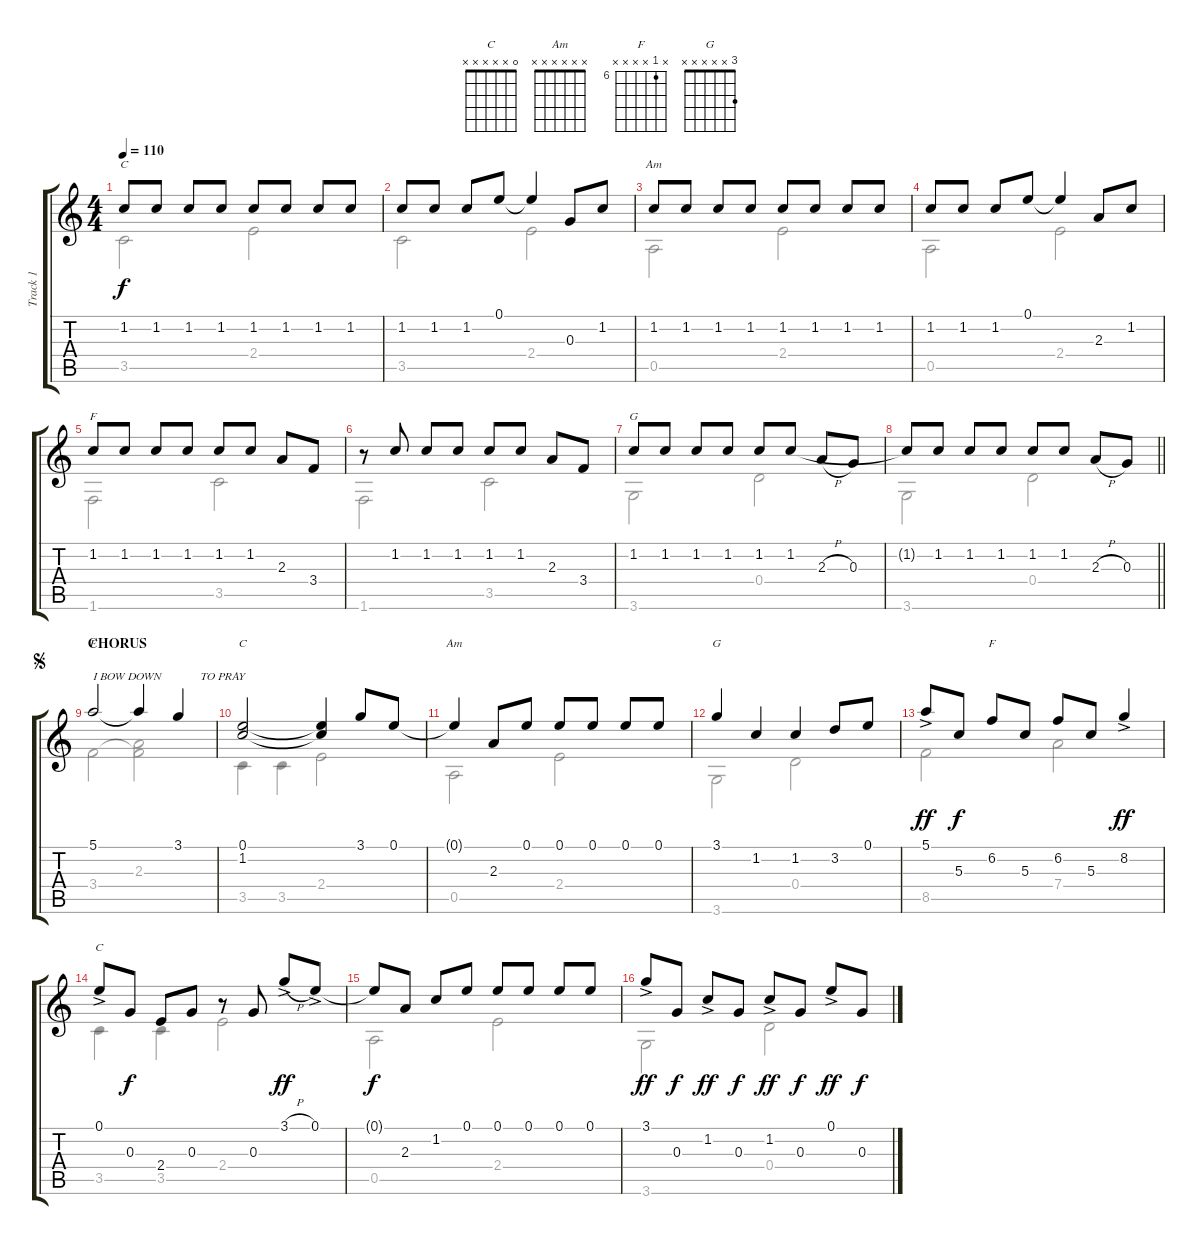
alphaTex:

\track ("Track 1" "Track 1") {instrument acousticguitarsteel}
\staff {score tabs}
\tuning (E4 B3 G3 D3 A2 E2) {hide}
\chord ("C" x 1 x x x x)
\chord ("Am" x 1 x x x x)
\chord ("F" x 1 x x x x)
\chord ("G" x 1 x x x x)
\chord ("F" 5 x x x x x)
\chord ("C" 0 1 x x x x)
\chord ("Am" x x x x x x)
\chord ("G" 3 x x x x x)
\chord ("F" x 6 x x x x) {firstfret 6}
\chord ("C" 0 x x x x x)
\voice
\ts (4 4)
\tempo 110
\clef g2
\ks c
1.2.8{ch "C" dy f} 1.2.8 1.2.8 1.2.8 1.2.8 1.2.8 1.2.8 1.2.8 |
1.2.8 1.2.8 1.2.8 0.1.8 0.1{t}.4 0.3.8 1.2.8 |
1.2.8{ch "Am"} 1.2.8 1.2.8 1.2.8 1.2.8 1.2.8 1.2.8 1.2.8 |
1.2.8 1.2.8 1.2.8 0.1.8 0.1{t}.4 2.3.8 1.2.8 |
1.2.8{ch "F"} 1.2.8 1.2.8 1.2.8 1.2.8 1.2.8 2.3.8 3.4.8 |
r.8 1.2.8 1.2.8 1.2.8 1.2.8 1.2.8 2.3.8 3.4.8 |
1.2.8{ch "G"} 1.2.8 1.2.8 1.2.8 1.2.8 1.2.8 2.3{h}.8 0.3.8 |
\barLineRight lightlight
1.2{t}.8 1.2.8 1.2.8 1.2.8 1.2.8 1.2.8 2.3{h}.8 0.3.8 |
\section ("" "CHORUS    ")
\jump segno
5.1.2{ch "F" txt "I BOW DOWN             TO PRAY"} 5.1{t}.4 3.1.4 |
(0.1 1.2).2{ch "C"} (0.1{t} 1.2{t}).4 3.1.8 0.1.8 |
0.1{t}.4{ch "Am"} 2.3.8 0.1.8 0.1.8 0.1.8 0.1.8 0.1.8 |
3.1.4{ch "G"} 1.2.4 1.2.4 3.2.8 0.1.8 |
5.1{ac}.8{dy ff} 5.3.8{dy f} 6.2.8{ch "F"} 5.3.8 6.2.8 5.3.8 8.2{ac}.4{dy ff} |
0.1{ac}.8{ch "C"} 0.3.8{dy f} 2.4.8 0.3.8 r.8 0.3.8 3.1{h ac}.8{dy ff} 0.1{ac}.8 |
0.1{t}.8{dy f} 2.3.8 1.2.8 0.1.8 0.1.8 0.1.8 0.1.8 0.1.8 |
3.1{ac}.8{dy ff} 0.3.8{dy f} 1.2{ac}.8{dy ff} 0.3.8{dy f} 1.2{ac}.8{dy ff} 0.3.8{dy f} 0.1{ac}.8{dy ff} 0.3.8{dy f}
\voice
\clef g2
\ottava regular
\simile none
\ks c
3.5.2{dy f} 2.4.2 |
3.5.2 2.4.2 |
0.5.2 2.4.2 |
0.5.2 2.4.2 |
1.6.2 3.5.2 |
1.6.2 3.5.2 |
3.6.2 0.4.2 |
\barLineRight lightlight
3.6.2 0.4.2 |
3.4.2 (2.3 3.4{t}).2 |
3.5.4 3.5.4 2.4.2 |
0.5.2 2.4.2 |
3.6.2 0.4.2 |
8.5.2 7.4.2 |
3.5.4 3.5.4 2.4.2 |
0.5.2 2.4.2 |
3.6.2 0.4.2
